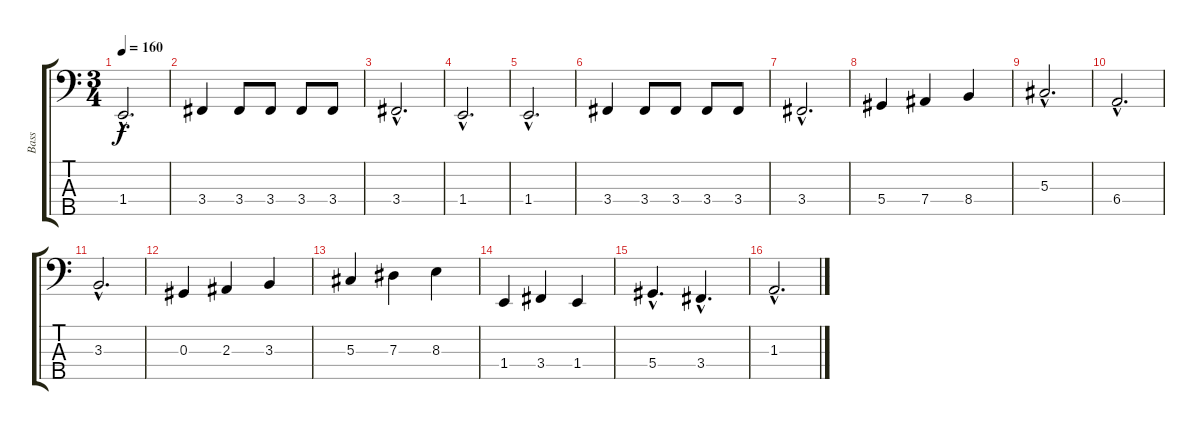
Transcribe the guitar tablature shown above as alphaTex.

\track ("Bass" "Bass") {instrument electricbasspick}
\staff {score tabs}
\tuning (Gb2 Db2 Ab1 Eb1 Bb0) {hide}
\ts (3 4)
\tempo 160
\clef f4
\ks c
1.4{hac}.2{d dy f} |
3.4.4 3.4.8 3.4.8 3.4.8 3.4.8 |
3.4{hac}.2{d} |
1.4{hac}.2{d} |
1.4{hac}.2{d} |
3.4.4 3.4.8 3.4.8 3.4.8 3.4.8 |
3.4{hac}.2{d} |
5.4.4 7.4.4 8.4.4 |
5.3{hac}.2{d} |
6.4{hac}.2{d} |
3.3{hac}.2{d} |
0.3.4 2.3.4 3.3.4 |
5.3.4 7.3.4 8.3.4 |
1.4.4 3.4.4 1.4.4 |
5.4{hac}.4{d} 3.4{hac}.4{d} |
1.3{hac}.2{d}
